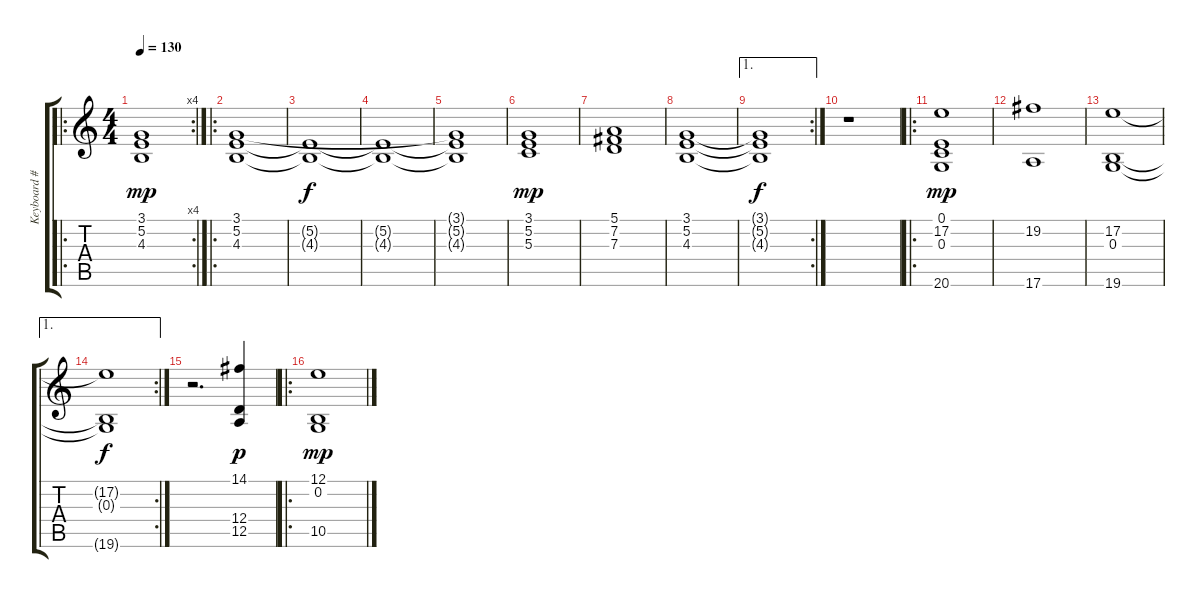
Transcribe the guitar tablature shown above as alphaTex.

\track ("Keyboard #1" "Keyboard #") {instrument stringensemble2}
\staff {score tabs}
\tuning (E4 B3 G3 D3 A2 E2) {hide}
\ro
\rc 4
\ts (4 4)
\tempo 130
\clef g2
\ks c
(3.1 5.2 4.3).1{dy mp instrument stringensemble2} |
\ro
(3.1 5.2 4.3).1 |
(5.2{t} 4.3{t}).1{dy f} |
(5.2{t} 4.3{t}).1 |
(3.1{t} 5.2{t} 4.3{t}).1 |
(3.1 5.2 5.3).1{dy mp} |
(5.1 7.2 7.3).1 |
(3.1 5.2 4.3).1 |
\ae 1
\rc 2
(3.1{t} 5.2{t} 4.3{t}).1{dy f} |
r.1 |
\ro
(0.1 17.2 0.3 20.6).1{dy mp} |
(19.2 17.6).1 |
(17.2 0.3 19.6).1 |
\ae 1
\rc 2
(17.2{t} 0.3{t} 19.6{t}).1{dy f} |
r.2{d} (14.1 12.4 12.5).4{dy p} |
\ro
(12.1 0.2 10.5).1{dy mp}
